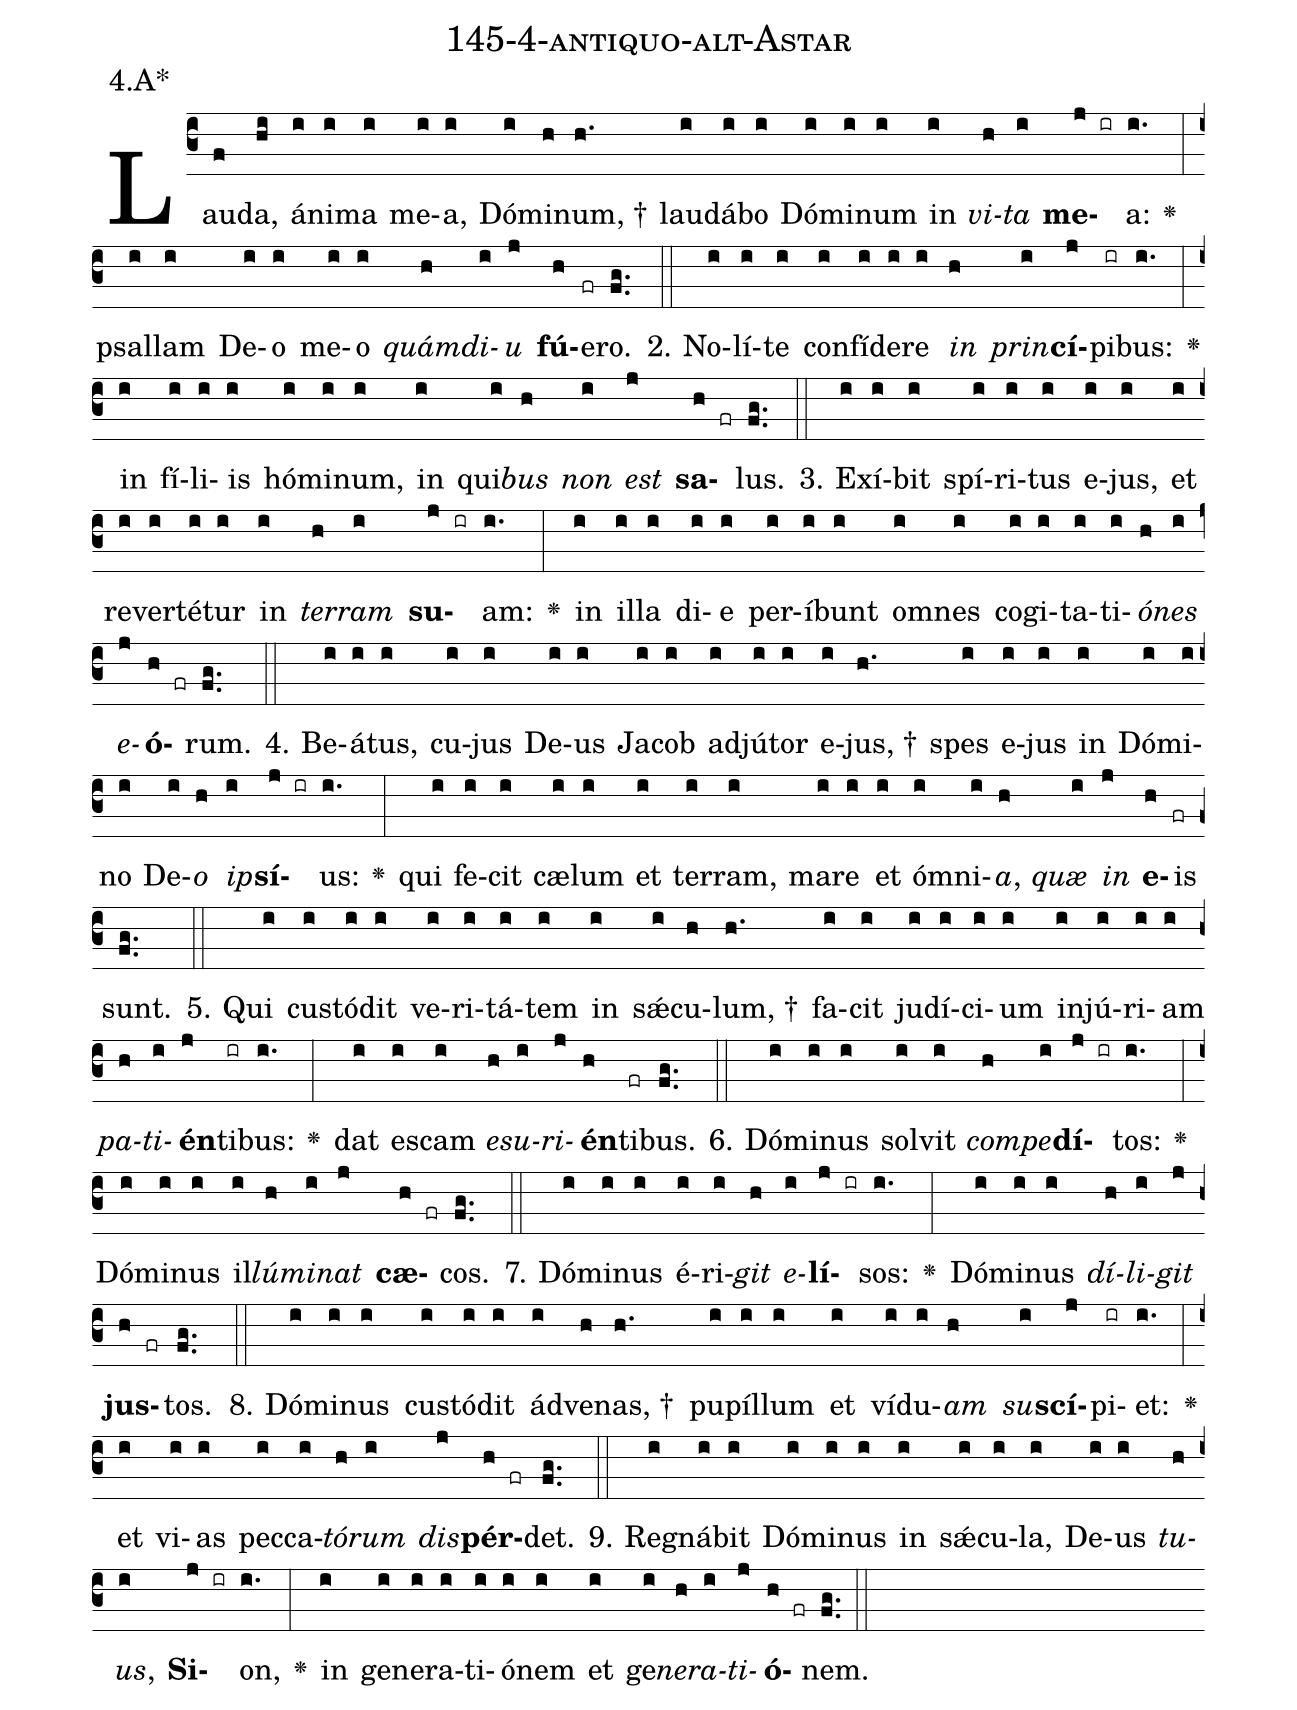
name: 145-4-antiquo-alt-Astar;
annotation: 4.A*;
%%
(c3)Lau(f)da,(hi) á(i)ni(i)ma(i) me(i)a,(i) Dó(i)mi(h)num, †(h.) lau(i)dá(i)bo(i) Dó(i)mi(i)num(i) in(i) <i>vi</i>(h)<i>ta</i>(i) <b>me</b>(j ir)a:(i.) <v>\greheightstar</v>(:) psal(i)lam(i) De(i)o(i) me(i)o(i) <i>quám</i>(h)<i>di</i>(i)<i>u</i>(j) <b>fú</b>(h)e(fr)ro.(fg..) (::)
2. No(i)lí(i)te(i) con(i)fí(i)de(i)re(i) <i>in</i>(h) <i>prin</i>(i)<b>cí</b>(j)pi(ir)bus:(i.) <v>\greheightstar</v>(:) in(i) fí(i)li(i)is(i) hó(i)mi(i)num,(i) in(i) qui(i)<i>bus</i>(h) <i>non</i>(i) <i>est</i>(j) <b>sa</b>(h fr)lus.(fg..) (::)
3. Ex(i)í(i)bit(i) spí(i)ri(i)tus(i) e(i)jus,(i) et(i) re(i)ver(i)té(i)tur(i) in(i) <i>ter</i>(h)<i>ram</i>(i) <b>su</b>(j ir)am:(i.) <v>\greheightstar</v>(:) in(i) il(i)la(i) di(i)e(i) per(i)í(i)bunt(i) om(i)nes(i) co(i)gi(i)ta(i)ti(i)<i>ó</i>(h)<i>nes</i>(i) <i>e</i>(j)<b>ó</b>(h fr)rum.(fg..) (::)
4. Be(i)á(i)tus,(i) cu(i)jus(i) De(i)us(i) Ja(i)cob(i) ad(i)jú(i)tor(i) e(i)jus, †(h.) spes(i) e(i)jus(i) in(i) Dó(i)mi(i)no(i) De(i)<i>o</i>(h) <i>ip</i>(i)<b>sí</b>(j ir)us:(i.) <v>\greheightstar</v>(:) qui(i) fe(i)cit(i) cæ(i)lum(i) et(i) ter(i)ram,(i) ma(i)re(i) et(i) óm(i)ni(i)<i>a</i>,(h) <i>quæ</i>(i) <i>in</i>(j) <b>e</b>(h)is(fr) sunt.(fg..) (::)
5. Qui(i) cus(i)tó(i)dit(i) ve(i)ri(i)tá(i)tem(i) in(i) sǽ(i)cu(h)lum, †(h.) fa(i)cit(i) ju(i)dí(i)ci(i)um(i) in(i)jú(i)ri(i)am(i) <i>pa</i>(h)<i>ti</i>(i)<b>én</b>(j)ti(ir)bus:(i.) <v>\greheightstar</v>(:) dat(i) es(i)cam(i) <i>e</i>(h)<i>su</i>(i)<i>ri</i>(j)<b>én</b>(h)ti(fr)bus.(fg..) (::)
6. Dó(i)mi(i)nus(i) sol(i)vit(i) <i>com</i>(h)<i>pe</i>(i)<b>dí</b>(j ir)tos:(i.) <v>\greheightstar</v>(:) Dó(i)mi(i)nus(i) il(i)<i>lú</i>(h)<i>mi</i>(i)<i>nat</i>(j) <b>cæ</b>(h fr)cos.(fg..) (::)
7. Dó(i)mi(i)nus(i) é(i)ri(i)<i>git</i>(h) <i>e</i>(i)<b>lí</b>(j ir)sos:(i.) <v>\greheightstar</v>(:) Dó(i)mi(i)nus(i) <i>dí</i>(h)<i>li</i>(i)<i>git</i>(j) <b>jus</b>(h fr)tos.(fg..) (::)
8. Dó(i)mi(i)nus(i) cus(i)tó(i)dit(i) ád(i)ve(h)nas, †(h.) pu(i)píl(i)lum(i) et(i) ví(i)du(i)<i>am</i>(h) <i>su</i>(i)<b>scí</b>(j)pi(ir)et:(i.) <v>\greheightstar</v>(:) et(i) vi(i)as(i) pec(i)ca(i)<i>tó</i>(h)<i>rum</i>(i) <i>dis</i>(j)<b>pér</b>(h fr)det.(fg..) (::)
9. Re(i)gná(i)bit(i) Dó(i)mi(i)nus(i) in(i) sǽ(i)cu(i)la,(i) De(i)us(i) <i>tu</i>(h)<i>us</i>,(i) <b>Si</b>(j ir)on,(i.) <v>\greheightstar</v>(:) in(i) ge(i)ne(i)ra(i)ti(i)ó(i)nem(i) et(i) ge(i)<i>ne</i>(h)<i>ra</i>(i)<i>ti</i>(j)<b>ó</b>(h fr)nem.(fg..) (::)
